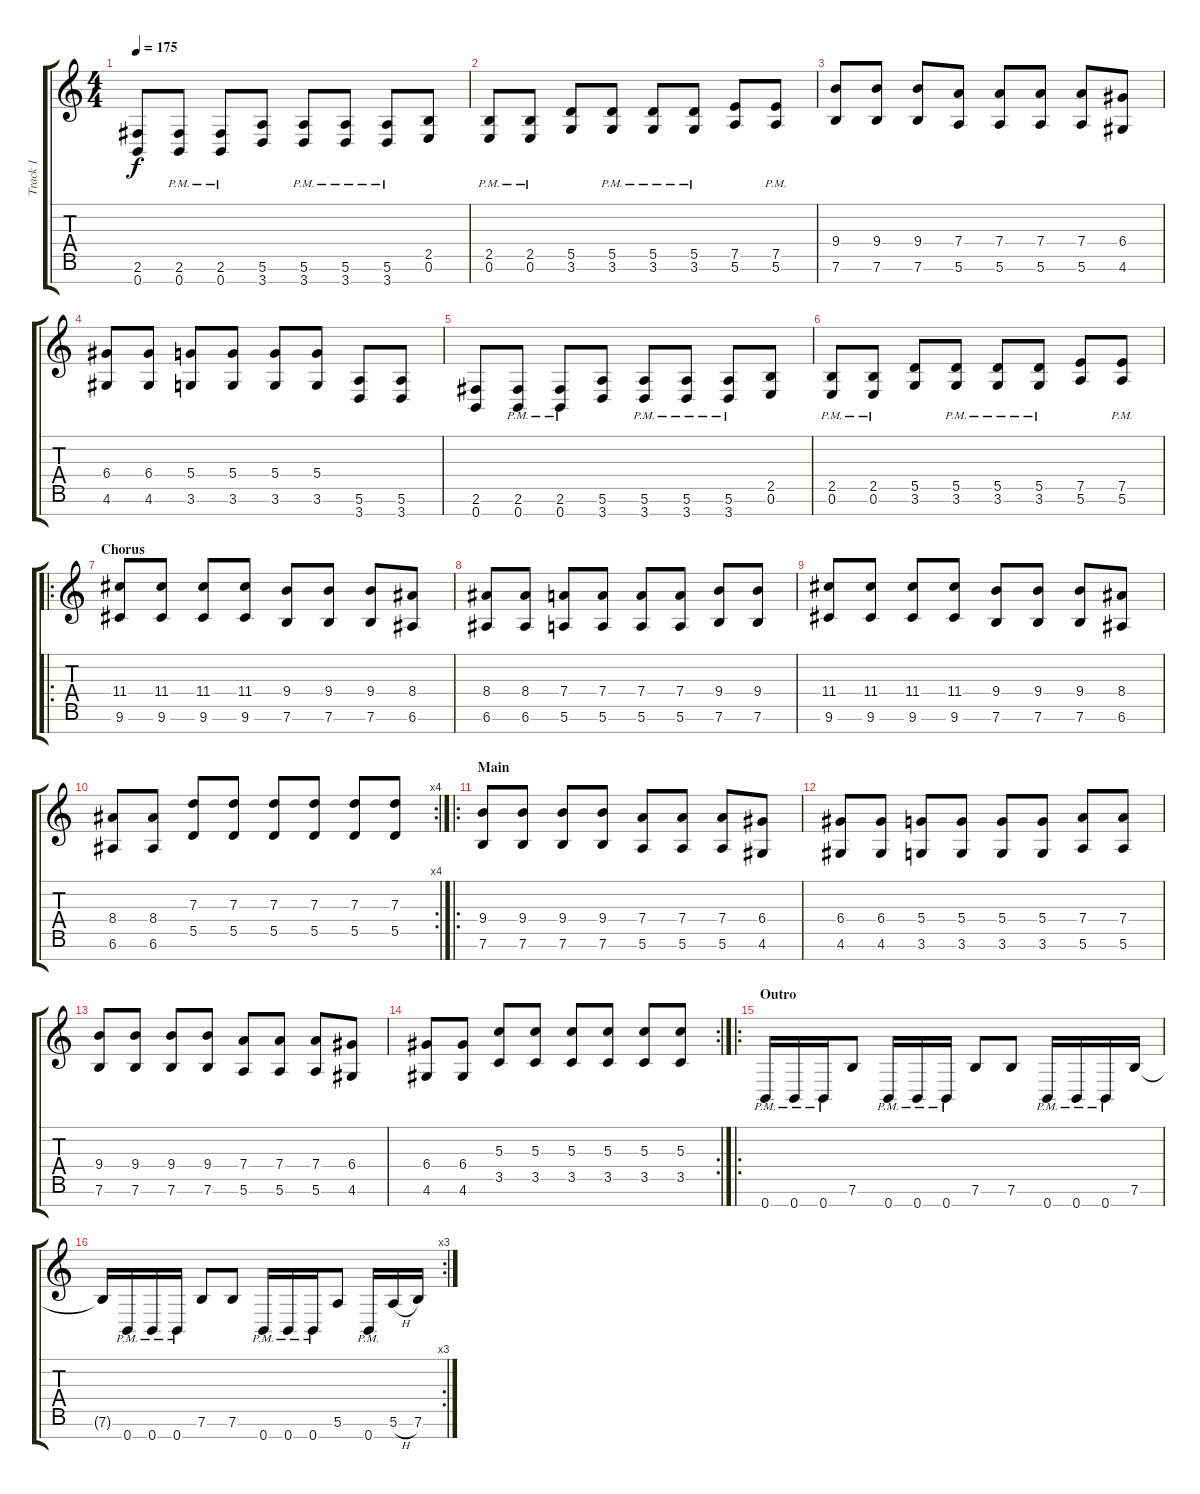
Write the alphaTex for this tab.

\track ("Track 1" "Track 1") {instrument distortionguitar}
\staff {score tabs}
\tuning (E4 B3 G3 D3 A2 E2 B1) {hide}
\ts (4 4)
\tempo 175
\clef g2
\ks c
(2.6 0.7).8{dy f} (2.6{pm} 0.7{pm}).8 (2.6{pm} 0.7{pm}).8 (5.6 3.7).8 (5.6{pm} 3.7{pm}).8 (5.6{pm} 3.7{pm}).8 (5.6{pm} 3.7{pm}).8 (2.5 0.6).8 |
(2.5{pm} 0.6{pm}).8 (2.5{pm} 0.6{pm}).8 (5.5 3.6).8 (5.5{pm} 3.6{pm}).8 (5.5{pm} 3.6{pm}).8 (5.5{pm} 3.6{pm}).8 (7.5 5.6).8 (7.5{pm} 5.6{pm}).8 |
(9.4 7.6).8 (9.4 7.6).8 (9.4 7.6).8 (7.4 5.6).8 (7.4 5.6).8 (7.4 5.6).8 (7.4 5.6).8 (6.4 4.6).8 |
(6.4 4.6).8 (6.4 4.6).8 (5.4 3.6).8 (5.4 3.6).8 (5.4 3.6).8 (5.4 3.6).8 (5.6 3.7).8 (5.6 3.7).8 |
(2.6 0.7).8 (2.6{pm} 0.7{pm}).8 (2.6{pm} 0.7{pm}).8 (5.6 3.7).8 (5.6{pm} 3.7{pm}).8 (5.6{pm} 3.7{pm}).8 (5.6{pm} 3.7{pm}).8 (2.5 0.6).8 |
(2.5{pm} 0.6{pm}).8 (2.5{pm} 0.6{pm}).8 (5.5 3.6).8 (5.5{pm} 3.6{pm}).8 (5.5{pm} 3.6{pm}).8 (5.5{pm} 3.6{pm}).8 (7.5 5.6).8 (7.5{pm} 5.6{pm}).8 |
\ro
\section ("" "Chorus")
(11.4 9.6).8 (11.4 9.6).8 (11.4 9.6).8 (11.4 9.6).8 (9.4 7.6).8 (9.4 7.6).8 (9.4 7.6).8 (8.4 6.6).8 |
(8.4 6.6).8 (8.4 6.6).8 (7.4 5.6).8 (7.4 5.6).8 (7.4 5.6).8 (7.4 5.6).8 (9.4 7.6).8 (9.4 7.6).8 |
(11.4 9.6).8 (11.4 9.6).8 (11.4 9.6).8 (11.4 9.6).8 (9.4 7.6).8 (9.4 7.6).8 (9.4 7.6).8 (8.4 6.6).8 |
\rc 4
(8.4 6.6).8 (8.4 6.6).8 (7.3 5.5).8 (7.3 5.5).8 (7.3 5.5).8 (7.3 5.5).8 (7.3 5.5).8 (7.3 5.5).8 |
\ro
\section ("" "Main")
(9.4 7.6).8 (9.4 7.6).8 (9.4 7.6).8 (9.4 7.6).8 (7.4 5.6).8 (7.4 5.6).8 (7.4 5.6).8 (6.4 4.6).8 |
(6.4 4.6).8 (6.4 4.6).8 (5.4 3.6).8 (5.4 3.6).8 (5.4 3.6).8 (5.4 3.6).8 (7.4 5.6).8 (7.4 5.6).8 |
(9.4 7.6).8 (9.4 7.6).8 (9.4 7.6).8 (9.4 7.6).8 (7.4 5.6).8 (7.4 5.6).8 (7.4 5.6).8 (6.4 4.6).8 |
\rc 2
(6.4 4.6).8 (6.4 4.6).8 (5.3 3.5).8 (5.3 3.5).8 (5.3 3.5).8 (5.3 3.5).8 (5.3 3.5).8 (5.3 3.5).8 |
\ro
\section ("" "Outro")
0.7{pm}.16 0.7{pm}.16 0.7{pm}.16 7.6.8 0.7{pm}.16 0.7{pm}.16 0.7{pm}.16 7.6.8 7.6.8 0.7{pm}.16 0.7{pm}.16 0.7{pm}.16 7.6.16 |
\rc 3
7.6{t}.16 0.7{pm}.16 0.7{pm}.16 0.7{pm}.16 7.6.8 7.6.8 0.7{pm}.16 0.7{pm}.16 0.7{pm}.16 5.6.8 0.7{pm}.16 5.6{h}.16 7.6.16
